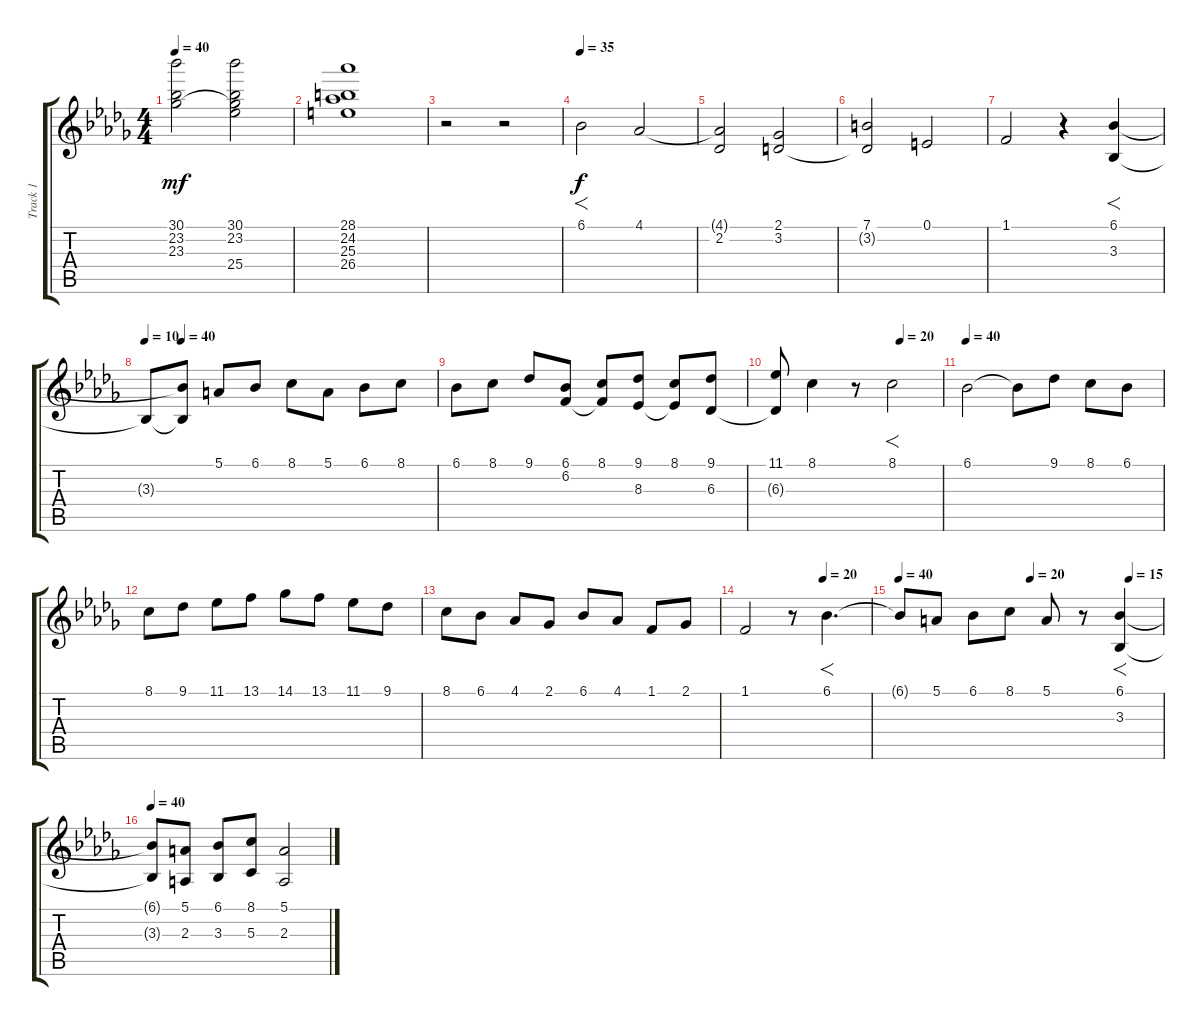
\track ("Track 1" "Track 1") {instrument stringensemble2}
\staff {score tabs}
\tuning (E4 B3 G3 D3 A2 E2) {hide}
\ts (4 4)
\tempo 40
\clef g2
\ks bbminor
(30.1 23.2 23.3).2{dy mf} (30.1 23.2 23.3{t} 25.4).2 |
(28.1 24.2 25.3 26.4).1 |
r.2 r.2 |
\tempo 35
6.1.2{f dy f volume 9} 4.1.2 |
(4.1{t} 2.2).2 (2.1 3.2).2 |
(7.1 3.2{t}).2 0.1.2 |
1.1.2 r.4 (6.1 3.3).4{f} |
\tempo 10
\tempo (40 0.125)
3.3{t}.8 (6.1{t} 3.3{t}).8 5.1.8 6.1.8 8.1.8 5.1.8 6.1.8 8.1.8 |
6.1.8 8.1.8 9.1.8 (6.1 6.2).8 (8.1 6.2{t}).8 (9.1 8.3).8 (8.1 8.3{t}).8 (9.1 6.3).8 |
\tempo (20 0.75)
(11.1 6.3{t}).8 8.1.4 r.8 8.1.2{f} |
\tempo 40
6.1.2 6.1{t}.8 9.1.8 8.1.8 6.1.8 |
8.1.8 9.1.8 11.1.8 13.1.8 14.1.8 13.1.8 11.1.8 9.1.8 |
8.1.8 6.1.8 4.1.8 2.1.8 6.1.8 4.1.8 1.1.8 2.1.8 |
\tempo (20 0.625)
1.1.2 r.8 6.1.4{f d} |
\tempo (20 0.5)
\tempo 40
\tempo (15 0.875)
6.1{t}.8 5.1.8 6.1.8 8.1.8 5.1.8 r.8 (6.1 3.3).4{f} |
\tempo 40
(6.1{t} 3.3{t}).8 (5.1 2.3).8 (6.1 3.3).8 (8.1 5.3).8 (5.1 2.3).2
